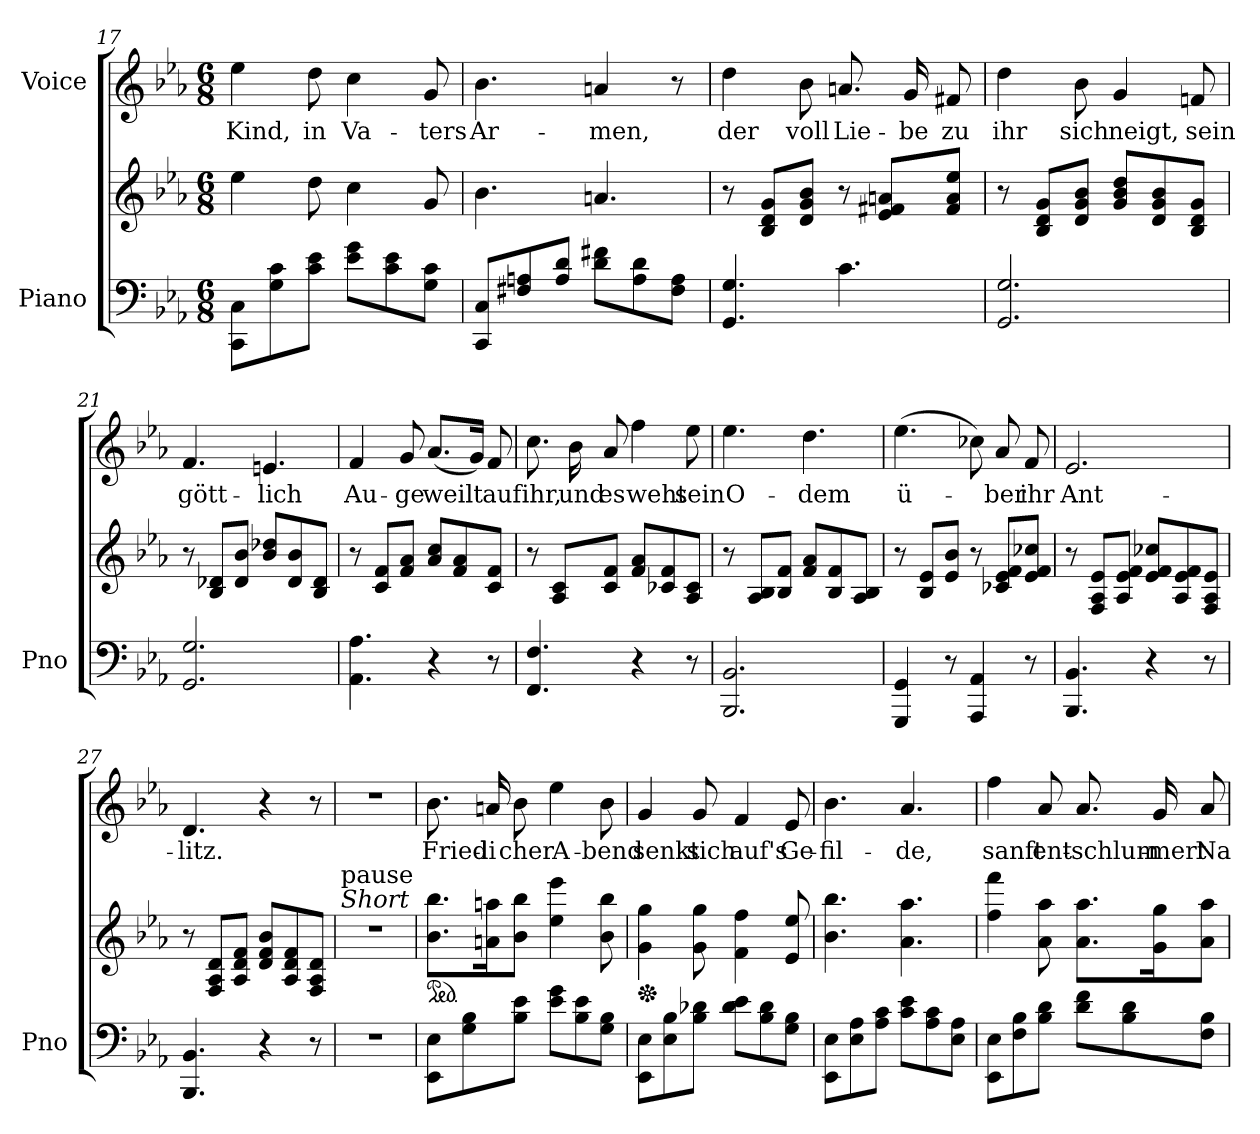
**kern	**kern	**kern	**text
*part2	*part2	*part1	*part1
*staff3	*staff2	*staff1	*staff1
*I"Piano	*	*I"Voice	*
*I'Pno	*	*	*
!!LO:LB:g=z
*clefF4	*clefG2	*clefG2	*
*k[b-e-a-]	*k[b-e-a-]	*k[b-e-a-]	*
*M6/8	*M6/8	*M6/8	*
=17	=17	=17	=17
!	!	!	!LO:LY:b
8CC\ 8C\L	4ee-\	4ee-\	Kind,
8G\ 8c\	.	.	.
!	!	!	!LO:LY:b
8c\ 8e-\J	8dd\	8dd\	in
!	!	!	!LO:LY:b
8e-\ 8g\L	4cc\	4cc\	Va-
8c\ 8e-\	.	.	.
!	!	!	!LO:LY:b
8G\ 8c\J	8g/	8g/	-ters
=18	=18	=18	=18
!	!	!	!LO:LY:b
8CC/ 8C/L	4.b-\	4.b-\	Ar-
8F#X/ 8An/	.	.	.
8A/ 8d/J	.	.	.
!	!	!	!LO:LY:b
8d\ 8f#X\L	4.an/	4an/	-men,
8A\ 8d\	.	.	.
8F#\ 8A\J	.	8r	.
=19	=19	=19	=19
!	!	!	!LO:LY:b
4.GG/ 4.G/	8r	4dd\	der
.	8B-/ 8d/ 8g/L	.	.
!	!	!	!LO:LY:b
.	8d/ 8g/ 8b-/J	8b-\	voll
!	!	!	!LO:LY:b
4.c\	8r	8.an/	Lie-
.	8e-/ 8f#X/ 8an/L	.	.
!	!	!	!LO:LY:b
.	.	16g/	-be
!	!	!	!LO:LY:b
.	8f#/ 8a/ 8ee-/J	8f#X/	zu
=20	=20	=20	=20
!	!	!	!LO:LY:b
2.GG/ 2.G/	8r	4dd\	ihr
.	8B-/ 8d/ 8g/L	.	.
!	!	!	!LO:LY:b
.	8d/ 8g/ 8b-/J	8b-\	sich
!	!	!	!LO:LY:b
.	8g/ 8b-/ 8dd/L	4g/	neigt,
.	8d/ 8g/ 8b-/	.	.
!	!	!	!LO:LY:b
.	8B-/ 8d/ 8g/J	8fn/	sein
=21	=21	=21	=21
!	!	!	!LO:LY:b
2.GG/ 2.G/	8r	4.f/	gött-
.	8B-/ 8d-X/L	.	.
.	8d-/ 8b-/J	.	.
!	!	!	!LO:LY:b
.	8b-/ 8dd-X/L	4.en/	-lich
.	8d-/ 8b-/	.	.
.	8B-/ 8d-/J	.	.
=22	=22	=22	=22
!	!	!	!LO:LY:b
4.AA-\ 4.A-\	8r	4f/	Au-
.	8c/ 8f/L	.	.
!	!	!	!LO:LY:b
.	8f/ 8a-/J	8g/	-ge
!	!	!	!LO:LY:b
4r	8a-/ 8cc/L	(<8.a-/L	weilt
.	8f/ 8a-/	.	.
.	.	16g/Jk)	.
!	!	!	!LO:LY:b
8r	8c/ 8f/J	8f/	auf
!!LO:PB:g=z
=23	=23	=23	=23
!	!	!	!LO:LY:b
4.FF/ 4.F/	8r	8.cc\	ihr,
.	8A-/ 8c/L	.	.
!	!	!	!LO:LY:b
.	.	16b-\	und
!	!	!	!LO:LY:b
.	8c/ 8f/J	8a-/	es
!	!	!	!LO:LY:b
4r	8f/ 8a-/L	4ff\	weht
.	8c-X/ 8f/	.	.
!	!	!	!LO:LY:b
8r	8A-/ 8c-/J	8ee-\	sein
=24	=24	=24	=24
!	!	!	!LO:LY:b
2.BBB-/ 2.BB-/	8r	4.ee-\	O-
.	8A-/ 8B-/L	.	.
.	8B-/ 8f/J	.	.
!	!	!	!LO:LY:b
.	8f/ 8a-/L	4.dd\	-dem
.	8B-/ 8f/	.	.
.	8A-/ 8B-/J	.	.
=25	=25	=25	=25
!	!	!	!LO:LY:b
4GGG/ 4GG/	8r	(>4.ee-\	ü-
.	8B-/ 8e-/L	.	.
8r	8e-/ 8b-/J	.	.
4AAA-/ 4AA-/	8r	8cc-X\)	.
!	!	!	!LO:LY:b
.	8c-X/ 8e-/ 8f/L	8a-/	-ber
!	!	!	!LO:LY:b
8r	8e-/ 8f/ 8cc-X/J	8f/	ihr
=26	=26	=26	=26
!	!	!	!LO:LY:b
4.BBB-/ 4.BB-/	8r	2.e-/	Ant-
.	8F/ 8A-/ 8e-/L	.	.
.	8A-/ 8e-/ 8f/J	.	.
4r	8e-/ 8f/ 8cc-X/L	.	.
.	8A-/ 8e-/ 8f/	.	.
8r	8F/ 8A-/ 8e-/J	.	.
=27	=27	=27	=27
!	!	!	!LO:LY:b
4.BBB-/ 4.BB-/	8r	4.d/	-litz.
.	8F/ 8A-/ 8d/L	.	.
.	8A-/ 8d/ 8f/J	.	.
4r	8d/ 8f/ 8b-/L	4r	.
.	8A-/ 8d/ 8f/	.	.
8r	8F/ 8A-/ 8d/J	8r	.
=28	=28	=28	=28
!	!LO:TX:a:i:t=Short	!	!
!	!LO:TX:a:t=pause	!	!
2.r	2.r	2.r	.
!!LO:LB:g=z
=29	=29	=29	=29
*	*ped	*	*
!	!	!	!LO:LY:b
8EE-\ 8E-\L	8.b-\ 8.bb-\L	8.b-\	Fried-
8G\ 8B-\	.	.	.
!	!	!	!LO:LY:b
.	16an\ 16aan\K	16an/	-li
!	!	!	!LO:LY:b
8B-\ 8e-\J	8b-\ 8bb-\J	8b-\	cher
!	!	!	!LO:LY:b
8e-\ 8g\L	4ee-\ 4eee-\	4ee-\	A-
8B-\ 8e-\	.	.	.
!	!	!	!LO:LY:b
8G\ 8B-\J	8b-\ 8bb-\	8b-\	-bend
=30	=30	=30	=30
*	*Xped	*	*
!	!	!	!LO:LY:b
8EE-\ 8E-\L	4g\ 4gg\	4g/	senkt
8E-\ 8B-\	.	.	.
!	!	!	!LO:LY:b
8B-\ 8d-X\J	8g\ 8gg\	8g/	sich
!	!	!	!LO:LY:b
8d-\ 8e-\L	4f\ 4ff\	4f/	auf's
8B-\ 8d-\	.	.	.
!	!	!	!LO:LY:b
8G\ 8B-\J	8e-/ 8ee-/	8e-/	Ge-
=31	=31	=31	=31
!	!	!	!LO:LY:b
8EE-\ 8E-\L	4.b-\ 4.bb-\	4.b-\	-fil-
8E-\ 8A-\	.	.	.
8A-\ 8c\J	.	.	.
!	!	!	!LO:LY:b
8c\ 8e-\L	4.a-\ 4.aa-\	4.a-/	-de,
8A-\ 8c\	.	.	.
8E-\ 8A-\J	.	.	.
=32	=32	=32	=32
!	!	!	!LO:LY:b
8EE-\ 8E-\L	4ff\ 4fff\	4ff\	sanft
8F\ 8B-\	.	.	.
!	!	!	!LO:LY:b
8B-\ 8d\J	8a-\ 8aa-\	8a-/	ent-
!	!	!	!LO:LY:b
8d\ 8f\L	8.a-\ 8.aa-\L	8.a-/	-schlum-
8B-\ 8d\	.	.	.
!	!	!	!LO:LY:b
.	16g\ 16gg\K	16g/	-mert
!	!	!	!LO:LY:b
8F\ 8B-\J	8a-\ 8aa-\J	8a-/	Na-
=	=	=	=
*-	*-	*-	*-
